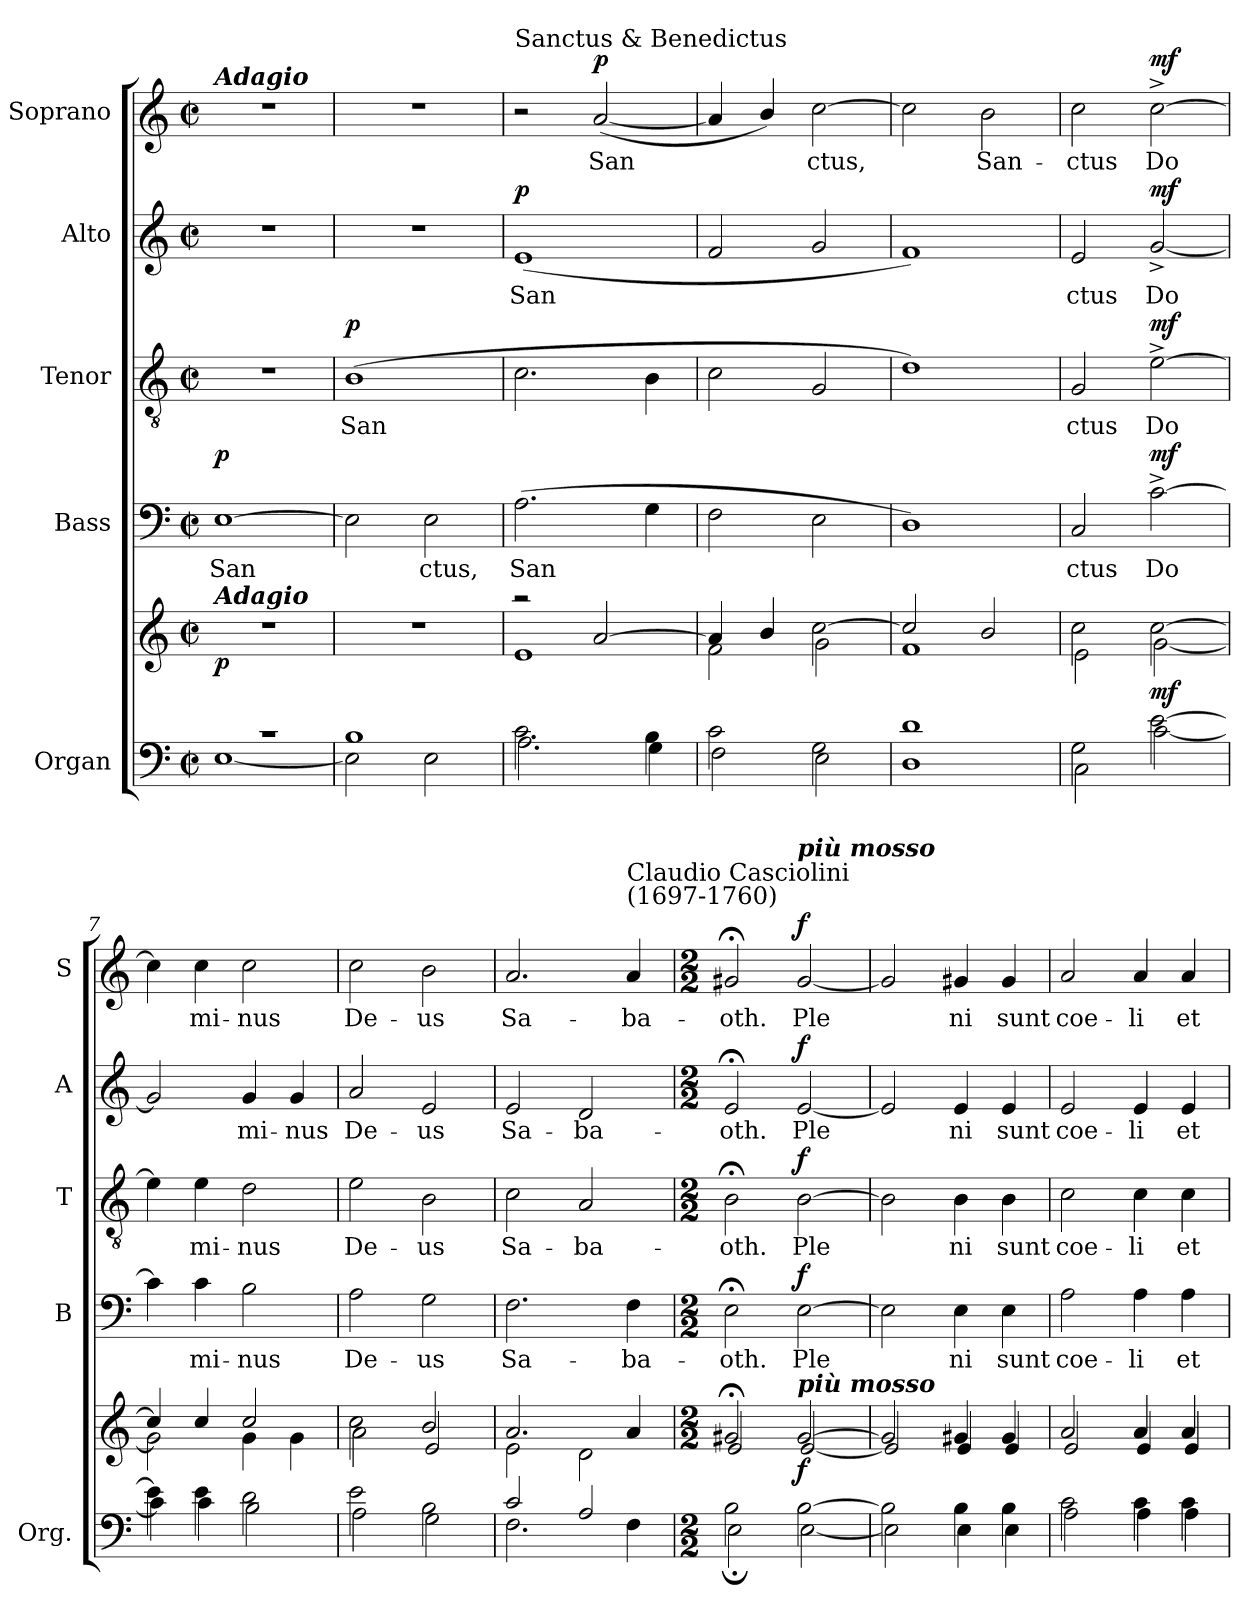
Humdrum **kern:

**kern	**kern	**dynam	**kern	**text	**dynam	**kern	**text	**dynam	**kern	**text	**dynam	**kern	**text	**dynam
*part5	*part5	*part5	*part4	*part4	*part4	*part3	*part3	*part3	*part2	*part2	*part2	*part1	*part1	*part1
*staff6	*staff5	*staff5/6	*staff4	*staff4	*staff4	*staff3	*staff3	*staff3	*staff2	*staff2	*staff2	*staff1	*staff1	*staff1
*I"Organ	*	*	*I"Bass	*	*	*I"Tenor	*	*	*I"Alto	*	*	*I"Soprano	*	*
*I'Org.	*	*	*I'B	*	*	*I'T	*	*	*I'A	*	*	*I'S	*	*
*clefF4	*clefG2	*	*clefF4	*	*	*clefGv2	*	*	*clefG2	*	*	*clefG2	*	*
*k[]	*k[]	*	*k[]	*	*	*k[]	*	*	*k[]	*	*	*k[]	*	*
*C:	*C:	*	*C:	*	*	*C:	*	*	*C:	*	*	*C:	*	*
*M2/2	*M2/2	*	*M2/2	*	*	*M2/2	*	*	*M2/2	*	*	*M2/2	*	*
*met(c|)	*met(c|)	*	*met(c|)	*	*	*met(c|)	*	*	*met(c|)	*	*	*met(c|)	*	*
=1	=1	=1	=1	=1	=1	=1	=1	=1	=1	=1	=1	=1	=1	=1
*^	*	*	*	*	*	*	*	*	*	*	*	*	*	*
!	!	!	!	!	!	!	!	!	!	!	!	!	!LO:TX:a:Bi:t=Adagio	!	!
!	!	!LO:TX:a:Bi:t=Adagio	!	!	!	!	!	!	!	!	!	!	!	!	!
!	!	!	!LO:DY:b	!	!LO:LY:b	!LO:DY:b	!	!	!	!	!	!	!	!	!
1rc	[<1E	1r	p	[1E	San­	p	1r	.	.	1r	.	.	1r	.	.
=2	=2	=2	=2	=2	=2	=2	=2	=2	=2	=2	=2	=2	=2	=2	=2
!	!	!	!	!	!	!	!	!LO:LY:b	!LO:DY:b	!	!	!	!	!	!
1B	2E\]	1r	.	2E\]	.	.	(>1B	San­	p	1r	.	.	1r	.	.
!	!	!	!	!	!LO:LY:b	!	!	!	!	!	!	!	!	!	!
.	2E\	.	.	2E\	ctus,	.	.	.	.	.	.	.	.	.	.
=3	=3	=3	=3	=3	=3	=3	=3	=3	=3	=3	=3	=3	=3	=3	=3
*	*	*^	*	*	*	*	*	*	*	*	*	*	*	*	*
!	!	!	!	!	!	!	!	!	!	!	!	!	!	!LO:TX:a:t=Sanctus & Benedictus	!	!
!	!	!	!	!	!	!LO:LY:b	!	!	!	!	!	!LO:LY:b	!LO:DY:b	!	!	!
2.c\	2.A\	2raa	1e	.	(>2.A\	San­	.	2.c\	.	.	(<1e	San­	p	2r	.	.
!	!	!	!	!	!	!	!	!	!	!	!	!	!	!	!LO:LY:b	!LO:DY:b
.	.	[>2a/	.	.	.	.	.	.	.	.	.	.	.	(<[2a/	San­	p
4B\	4G\	.	.	.	4G\	.	.	4B\	.	.	.	.	.	.	.	.
=4	=4	=4	=4	=4	=4	=4	=4	=4	=4	=4	=4	=4	=4	=4	=4	=4
2c\	2F\	4a/]	2f\	.	2F\	.	.	2c\	.	.	2f/	.	.	4a/]	.	.
.	.	4b/	.	.	.	.	.	.	.	.	.	.	.	4b/)	.	.
!	!	!	!	!	!	!	!	!	!	!	!	!	!	!	!LO:LY:b	!
2G\	2E\	[<2cc\	2g\	.	2E\	.	.	2G/	.	.	2g/	.	.	[2cc\	ctus,	.
=5	=5	=5	=5	=5	=5	=5	=5	=5	=5	=5	=5	=5	=5	=5	=5	=5
1d	1D	2cc/]	1f	.	1D)	.	.	1d)	.	.	1f)	.	.	2cc\]	.	.
!	!	!	!	!	!	!	!	!	!	!	!	!	!	!	!LO:LY:b	!
.	.	2b/	.	.	.	.	.	.	.	.	.	.	.	2b\	San-	.
=6	=6	=6	=6	=6	=6	=6	=6	=6	=6	=6	=6	=6	=6	=6	=6	=6
!	!	!	!	!	!	!LO:LY:b	!	!	!LO:LY:b	!	!	!LO:LY:b	!	!	!LO:LY:b	!
2G\	2C\	2cc\	2e\	.	2C/	ctus	.	2G/	ctus	.	2e/	ctus	.	2cc\	-ctus	.
!	!	!	!	!LO:DY:b	!	!LO:LY:b	!LO:DY:b	!	!LO:LY:b	!LO:DY:b	!	!LO:LY:b	!LO:DY:b	!	!LO:LY:b	!LO:DY:b
[<2e\	[<2c\	[<2cc\	[<2g\	mf	[2c^>\	Do­	mf	[2e^>\	Do­	mf	[2g^</	Do­	mf	[2cc^>\	Do­	mf
=7	=7	=7	=7	=7	=7	=7	=7	=7	=7	=7	=7	=7	=7	=7	=7	=7
4e\]	4c\]	4cc/]	2g\]	.	4c\]	.	.	4e\]	.	.	2g/]	.	.	4cc\]	.	.
!	!	!	!	!	!	!LO:LY:b	!	!	!LO:LY:b	!	!	!	!	!	!LO:LY:b	!
4e\	4c\	4cc/	.	.	4c\	mi-	.	4e\	mi-	.	.	.	.	4cc\	mi-	.
!	!	!	!	!	!	!LO:LY:b	!	!	!LO:LY:b	!	!	!LO:LY:b	!	!	!LO:LY:b	!
2d\	2B\	2cc/	4g\	.	2B\	-nus	.	2d\	-nus	.	4g/	mi-	.	2cc\	-nus	.
!	!	!	!	!	!	!	!	!	!	!	!	!LO:LY:b	!	!	!	!
.	.	.	4g\	.	.	.	.	.	.	.	4g/	-nus	.	.	.	.
=8	=8	=8	=8	=8	=8	=8	=8	=8	=8	=8	=8	=8	=8	=8	=8	=8
!	!	!	!	!	!	!LO:LY:b	!	!	!LO:LY:b	!	!	!LO:LY:b	!	!	!LO:LY:b	!
2e\	2A\	2cc\	2a\	.	2A\	De-	.	2e\	De-	.	2a/	De-	.	2cc\	De-	.
!	!	!	!	!	!	!LO:LY:b	!	!	!LO:LY:b	!	!	!LO:LY:b	!	!	!LO:LY:b	!
2B\	2G\	2b/	2e/	.	2G\	-us	.	2B\	-us	.	2e/	-us	.	2b\	-us	.
=9	=9	=9	=9	=9	=9	=9	=9	=9	=9	=9	=9	=9	=9	=9	=9	=9
!	!	!	!	!	!	!LO:LY:b	!	!	!LO:LY:b	!	!	!LO:LY:b	!	!	!LO:LY:b	!
2c/	2.F\	2.a/	2e\	.	2.F\	Sa-	.	2c\	Sa-	.	2e/	Sa-	.	2.a/	Sa-	.
!	!	!	!	!	!	!	!	!	!LO:LY:b	!	!	!LO:LY:b	!	!	!	!
2A/	.	.	2d\	.	.	.	.	2A/	-ba-	.	2d/	-ba-	.	.	.	.
!	!	!	!	!	!	!	!	!	!	!	!	!	!	!LO:TX:a:t=Claudio Casciolini\n(1697-1760)	!	!
!	!	!	!	!	!	!LO:LY:b	!	!	!	!	!	!	!	!	!LO:LY:b	!
.	4F\	4a/	.	.	4F\	-ba-	.	.	.	.	.	.	.	4a/	-ba-	.
!!LO:LB:g=z
=10	=10	=10	=10	=10	=10	=10	=10	=10	=10	=10	=10	=10	=10	=10	=10	=10
*M2/2	*	*M2/2	*	*	*M2/2	*	*	*M2/2	*	*	*M2/2	*	*	*M2/2	*	*
!	!	!	!	!	!	!LO:LY:b	!	!	!LO:LY:b	!	!	!LO:LY:b	!	!	!LO:LY:b	!
2B\	2E;\	2g#X;</	2e/	.	2E;<\	-oth.	.	2B;<\	-oth.	.	2e;/	-oth.	.	2g#X;/	-oth.	.
!	!	!	!	!	!	!	!	!	!	!	!	!	!	!LO:TX:a:Bi:t=più mosso	!	!
!	!	!LO:TX:a:Bi:t=più mosso	!	!	!	!	!	!	!	!	!	!	!	!	!	!
!	!	!	!	!LO:DY:b	!	!LO:LY:b	!LO:DY:b	!	!LO:LY:b	!LO:DY:b	!	!LO:LY:b	!LO:DY:b	!	!LO:LY:b	!LO:DY:b
[<2B\	[<2E\	[>2g#/	[>2e/	f	[2E\	Ple­	f	[2B\	Ple­	f	[2e/	Ple­	f	[2g#/	Ple­	f
=11	=11	=11	=11	=11	=11	=11	=11	=11	=11	=11	=11	=11	=11	=11	=11	=11
2B\]	2E\]	2g#/]	2e/]	.	2E\]	.	.	2B\]	.	.	2e/]	.	.	2g#/]	.	.
!	!	!	!	!	!	!LO:LY:b	!	!	!LO:LY:b	!	!	!LO:LY:b	!	!	!LO:LY:b	!
4B\	4E\	4g#/	4e/	.	4E\	ni	.	4B\	ni	.	4e/	ni	.	4g#/	ni	.
!	!	!	!	!	!	!LO:LY:b	!	!	!LO:LY:b	!	!	!LO:LY:b	!	!	!LO:LY:b	!
4B\	4E\	4g#/	4e/	.	4E\	sunt	.	4B\	sunt	.	4e/	sunt	.	4g#/	sunt	.
=12	=12	=12	=12	=12	=12	=12	=12	=12	=12	=12	=12	=12	=12	=12	=12	=12
!	!	!	!	!	!	!LO:LY:b	!	!	!LO:LY:b	!	!	!LO:LY:b	!	!	!LO:LY:b	!
2c\	2A\	2a/	2e/	.	2A\	coe-	.	2c\	coe-	.	2e/	coe-	.	2a/	coe-	.
!	!	!	!	!	!	!LO:LY:b	!	!	!LO:LY:b	!	!	!LO:LY:b	!	!	!LO:LY:b	!
4c\	4A\	4a/	4e/	.	4A\	-li	.	4c\	-li	.	4e/	-li	.	4a/	-li	.
!	!	!	!	!	!	!LO:LY:b	!	!	!LO:LY:b	!	!	!LO:LY:b	!	!	!LO:LY:b	!
4c\	4A\	4a/	4e/	.	4A\	et	.	4c\	et	.	4e/	et	.	4a/	et	.
*v	*v	*	*	*	*	*	*	*	*	*	*	*	*	*	*	*
*	*v	*v	*	*	*	*	*	*	*	*	*	*	*	*	*
=	=	=	=	=	=	=	=	=	=	=	=	=	=	=
*-	*-	*-	*-	*-	*-	*-	*-	*-	*-	*-	*-	*-	*-	*-
